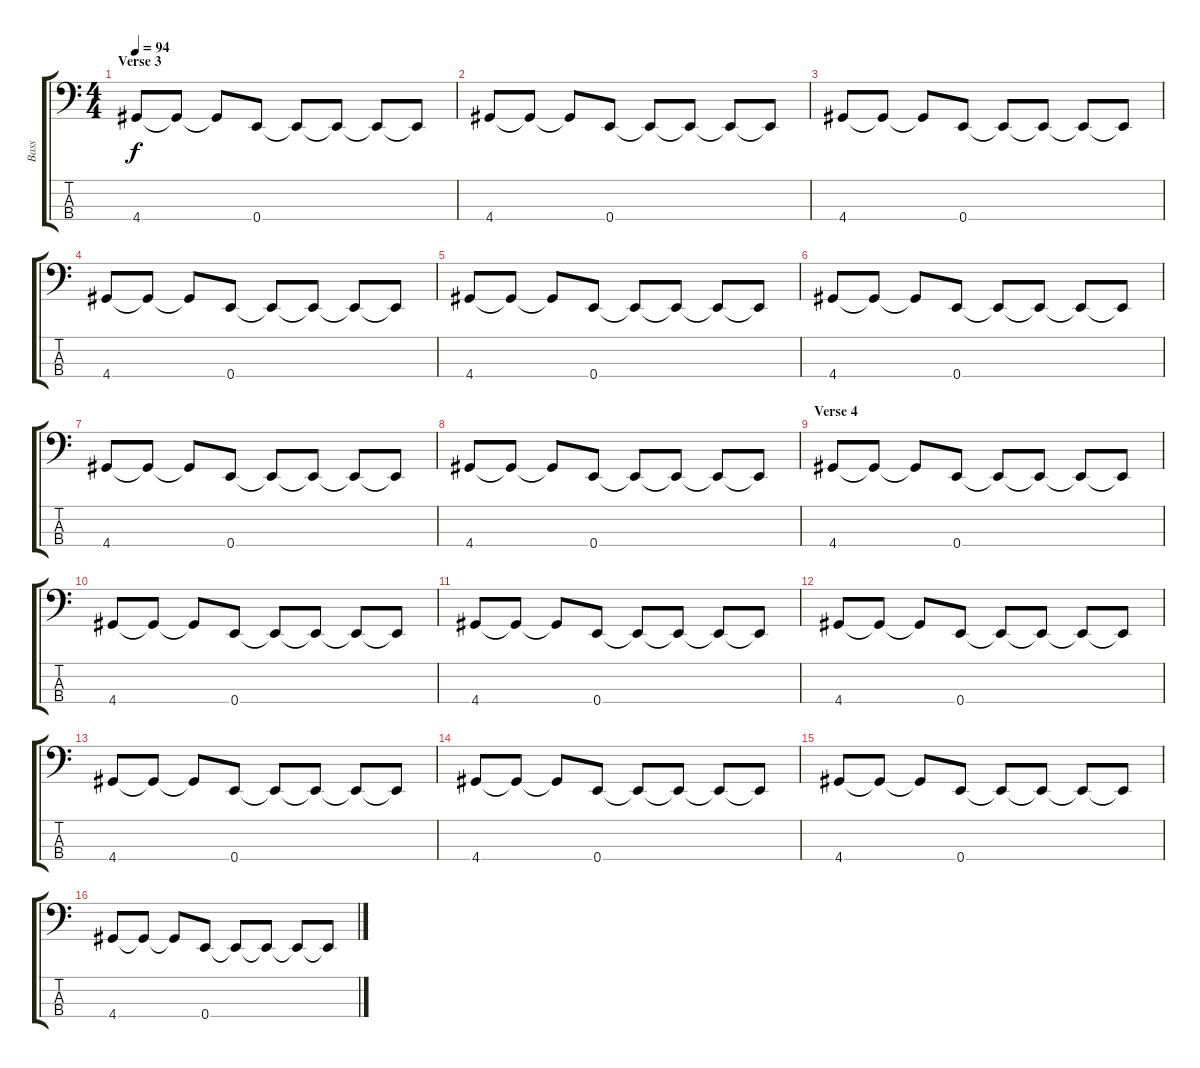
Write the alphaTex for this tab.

\track ("Bass" "Bass") {instrument electricbasspick}
\staff {score tabs}
\tuning (G2 D2 A1 E1) {hide}
\ts (4 4)
\section ("" "Verse 3")
\tempo 94
\clef f4
\ks c
4.4.8{dy f} 4.4{t}.8 4.4{t}.8 0.4.8 0.4{t}.8 0.4{t}.8 0.4{t}.8 0.4{t}.8 |
4.4.8 4.4{t}.8 4.4{t}.8 0.4.8 0.4{t}.8 0.4{t}.8 0.4{t}.8 0.4{t}.8 |
4.4.8 4.4{t}.8 4.4{t}.8 0.4.8 0.4{t}.8 0.4{t}.8 0.4{t}.8 0.4{t}.8 |
4.4.8 4.4{t}.8 4.4{t}.8 0.4.8 0.4{t}.8 0.4{t}.8 0.4{t}.8 0.4{t}.8 |
4.4.8 4.4{t}.8 4.4{t}.8 0.4.8 0.4{t}.8 0.4{t}.8 0.4{t}.8 0.4{t}.8 |
4.4.8 4.4{t}.8 4.4{t}.8 0.4.8 0.4{t}.8 0.4{t}.8 0.4{t}.8 0.4{t}.8 |
4.4.8 4.4{t}.8 4.4{t}.8 0.4.8 0.4{t}.8 0.4{t}.8 0.4{t}.8 0.4{t}.8 |
4.4.8 4.4{t}.8 4.4{t}.8 0.4.8 0.4{t}.8 0.4{t}.8 0.4{t}.8 0.4{t}.8 |
\section ("" "Verse 4")
4.4.8 4.4{t}.8 4.4{t}.8 0.4.8 0.4{t}.8 0.4{t}.8 0.4{t}.8 0.4{t}.8 |
4.4.8 4.4{t}.8 4.4{t}.8 0.4.8 0.4{t}.8 0.4{t}.8 0.4{t}.8 0.4{t}.8 |
4.4.8 4.4{t}.8 4.4{t}.8 0.4.8 0.4{t}.8 0.4{t}.8 0.4{t}.8 0.4{t}.8 |
4.4.8 4.4{t}.8 4.4{t}.8 0.4.8 0.4{t}.8 0.4{t}.8 0.4{t}.8 0.4{t}.8 |
4.4.8 4.4{t}.8 4.4{t}.8 0.4.8 0.4{t}.8 0.4{t}.8 0.4{t}.8 0.4{t}.8 |
4.4.8 4.4{t}.8 4.4{t}.8 0.4.8 0.4{t}.8 0.4{t}.8 0.4{t}.8 0.4{t}.8 |
4.4.8 4.4{t}.8 4.4{t}.8 0.4.8 0.4{t}.8 0.4{t}.8 0.4{t}.8 0.4{t}.8 |
4.4.8 4.4{t}.8 4.4{t}.8 0.4.8 0.4{t}.8 0.4{t}.8 0.4{t}.8 0.4{t}.8
